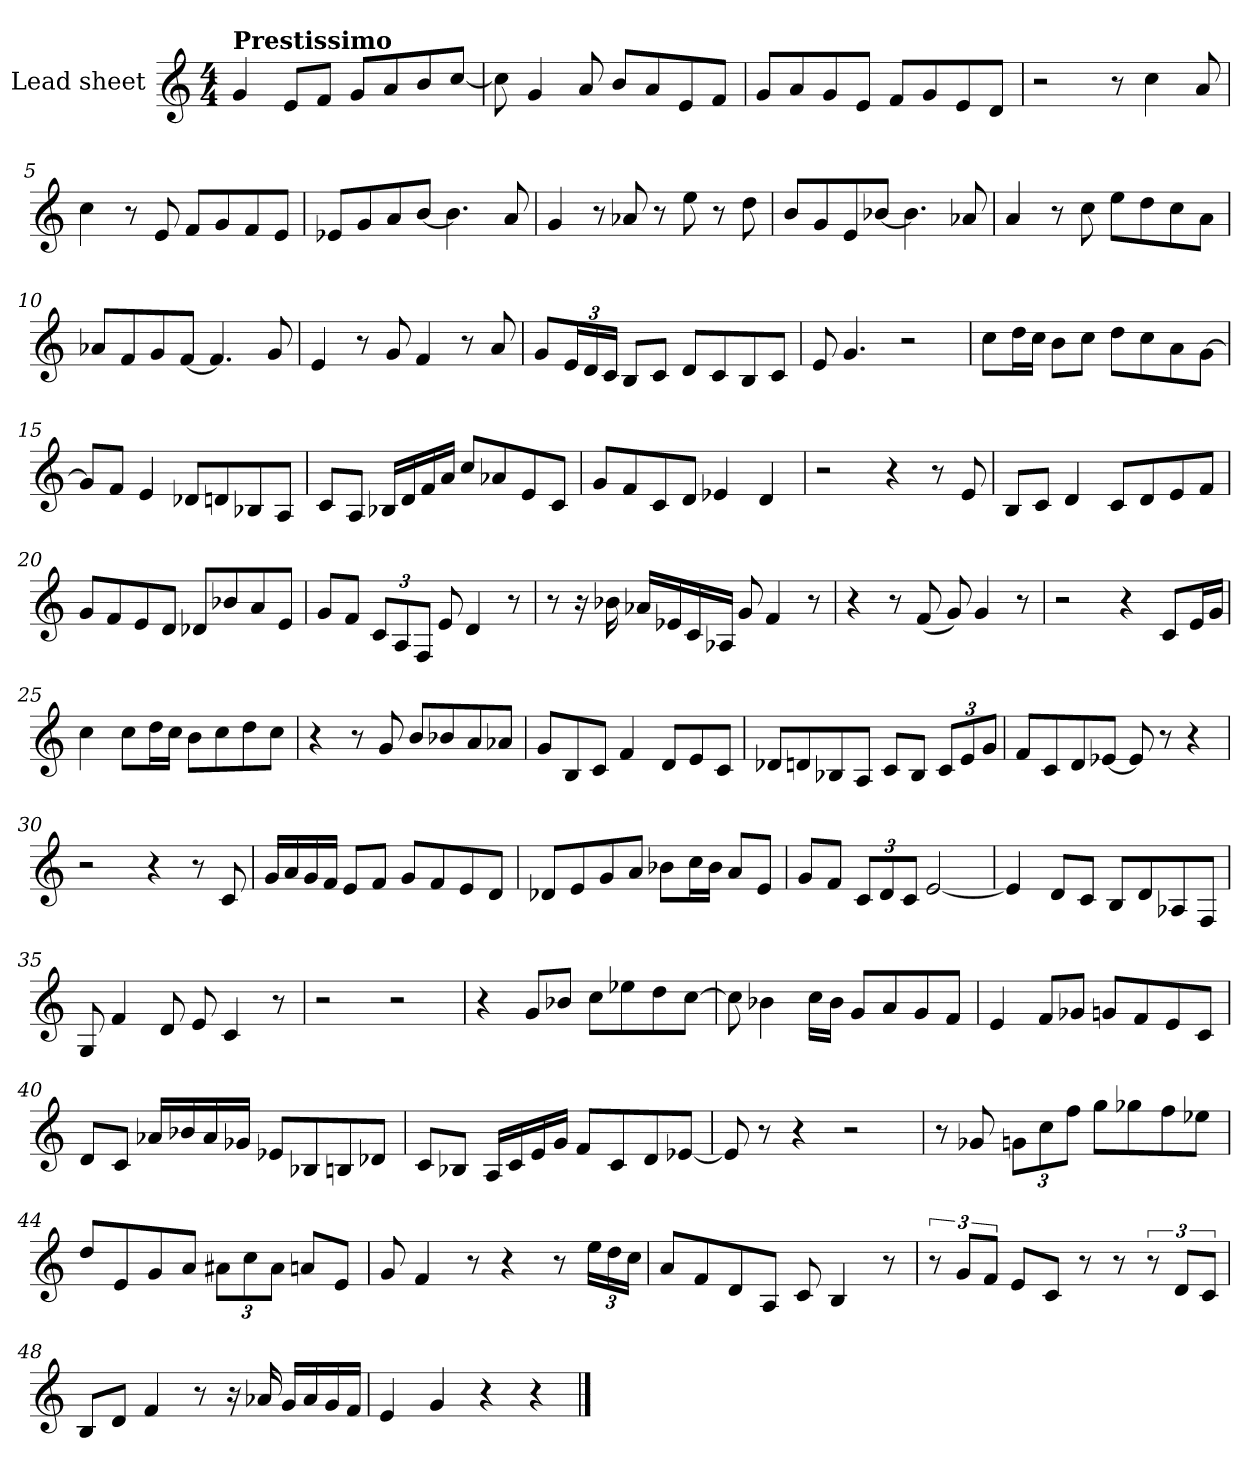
**kern
*part1
*staff1
*I"Lead sheet
*clefG2
*k[]
*M4/4
=1
!LO:TX:a:B:t=Prestissimo
4g/
8e/L
8f/J
8g/L
8a/
8b/
[8cc/J
=2
8cc\]
4g/
8a/
8b/L
8a/
8e/
8f/J
=3
8g/L
8a/
8g/
8e/J
8f/L
8g/
8e/
8d/J
=4
2r
8r
4cc\
8a/
!!LO:LB:g=z
=5
4cc\
8r
8e/
8f/L
8g/
8f/
8e/J
=6
8e-X/L
8g/
8a/
[8b/J
4.b\]
8a/
=7
4g/
8r
8a-X/
8r
8ee\
8r
8dd\
=8
8b/L
8g/
8e/
[8b-X/J
4.b-\]
8a-X/
!!LO:LB:g=z
=9
4a/
8r
8cc\
8ee\L
8dd\
8cc\
8a\J
=10
8a-X/L
8f/
8g/
[8f/J
4.f/]
8g/
=11
4e/
8r
8g/
4f/
8r
8a/
=12
8g/L
*Xbrackettup
24e/L
24d/
24c/JJ
8B/L
8c/J
8d/L
8c/
8B/
8c/J
!!LO:LB:g=z
=13
8e/
4.g/
2r
=14
8cc\L
16dd\L
16cc\JJ
8b\L
8cc\J
8dd\L
8cc\
8a\
[8g\J
=15
8g/L]
8f/J
4e/
8d-X/L
8dn/
8B-X/
8A/J
=16
8c/L
8A/J
16B-X/LL
16d/
16f/
16a/JJ
8cc/L
8a-X/
8e/
8c/J
!!LO:LB:g=z
=17
8g/L
8f/
8c/
8d/J
4e-X/
4d/
=18
2r
4r
8r
8e/
=19
8B/L
8c/J
4d/
8c/L
8d/
8e/
8f/J
=20
8g/L
8f/
8e/
8d/J
8d-X/L
8b-X/
8a/
8e/J
!!LO:LB:g=z
=21
8g/L
8f/J
12c/L
12A/
12F/J
8e/
4d/
8r
=22
8r
16r
16b-X\
16a-X/LL
16e-X/
16c/
16A-X/JJ
8g/
4f/
8r
=23
4r
8r
(8f/
8g/)
4g/
8r
=24
2r
4r
8c/L
16e/L
16g/JJ
!!LO:LB:g=z
=25
4cc\
8cc\L
16dd\L
16cc\JJ
8b\L
8cc\
8dd\
8cc\J
=26
4r
8r
8g/
8b/L
8b-X/
8a/
8a-X/J
=27
8g/L
8B/
8c/J
4f/
8d/L
8e/
8c/J
=28
8d-X/L
8dn/
8B-X/
8A/J
8c/L
8B-/J
12c/L
12e/
12g/J
!!LO:LB:g=z
=29
8f/L
8c/
8d/
[8e-X/J
8e-/]
8r
4r
=30
2r
4r
8r
8c/
=31
16g/LL
16a/
16g/
16f/JJ
8e/L
8f/J
8g/L
8f/
8e/
8d/J
=32
8d-X/L
8e/
8g/
8a/J
8b-X\L
16cc\L
16b-\JJ
8a/L
8e/J
!!LO:LB:g=z
=33
8g/L
8f/J
12c/L
12d/
12c/J
[2e/
=34
4e/]
8d/L
8c/J
8B/L
8d/
8A-X/
8F/J
=35
8G/
4f/
8d/
8e/
4c/
8r
=36
2r
2r
!!LO:LB:g=z
=37
4r
8g/L
8b-X/J
8cc\L
8ee-X\
8dd\
[8cc\J
=38
8cc\]
4b-X\
16cc\LL
16b-\JJ
8g/L
8a/
8g/
8f/J
=39
4e/
8f/L
8g-X/J
8gn/L
8f/
8e/
8c/J
=40
8d/L
8c/J
16a-X/LL
16b-X/
16a-/
16g-X/JJ
8e-X/L
8B-X/
8Bn/
8d-X/J
!!LO:LB:g=z
=41
8c/L
8B-X/J
16A/LL
16c/
16e/
16g/JJ
8f/L
8c/
8d/
[8e-X/J
=42
8e-/]
8r
4r
2r
=43
8r
8g-X/
12gn\L
12cc\
12ff\J
8gg\L
8gg-X\
8ff\
8ee-X\J
=44
8dd/L
8e/
8g/
8a/J
12a#X\L
12cc\
12a#\J
8an/L
8e/J
!!LO:PB:g=z
=45
8g/
4f/
8r
4r
8r
24ee\LL
24dd\
24cc\JJ
=46
8a/L
8f/
8d/
8A/J
8c/
4B/
8r
=47
*brackettup
12r
12g/L
12f/J
8e/L
8c/J
8r
8r
12r
12d/L
12c/J
=48
8B/L
8d/J
4f/
8r
16r
16a-X/
16g/LL
16a-/
16g/
16f/JJ
!!LO:LB:g=z
=49
4e/
4g/
4r
4r
==
*-
